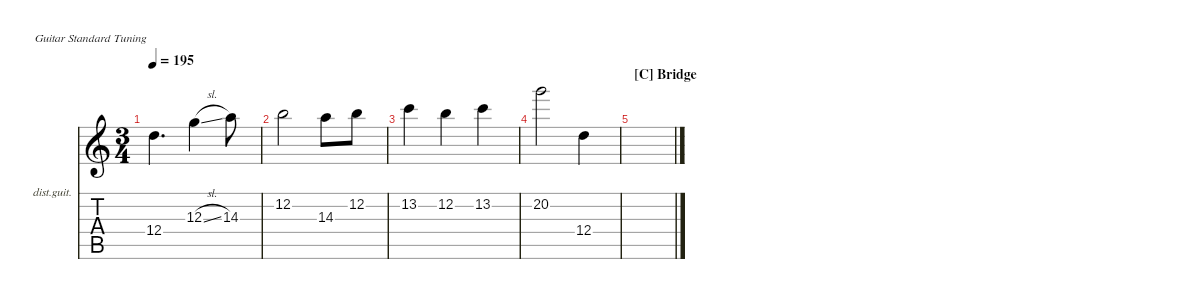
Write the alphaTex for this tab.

\hideDynamics
\bracketExtendMode nobrackets
\firstSystemTrackNameOrientation horizontal
\track ("Lead Guitar" "dist.guit.") {instrument distortionguitar}
\staff {score tabs}
\tuning (E4 B3 G3 D3 A2 E2)
\ts (3 4)
\tempo 195
\clef g2
\ks aminor
12.4.4{d dy mf beam Down} 12.3{sl}.4{beam Down} 14.3.8{beam Down} |
12.2.2{beam Down} 14.3.8{beam Down} 12.2.8{beam Down} |
13.2.4{beam Down} 12.2.4{beam Down} 13.2.4{beam Down} |
20.2.2{beam Down} 12.4.4{beam Down} |
\section ("C" "Bridge")
